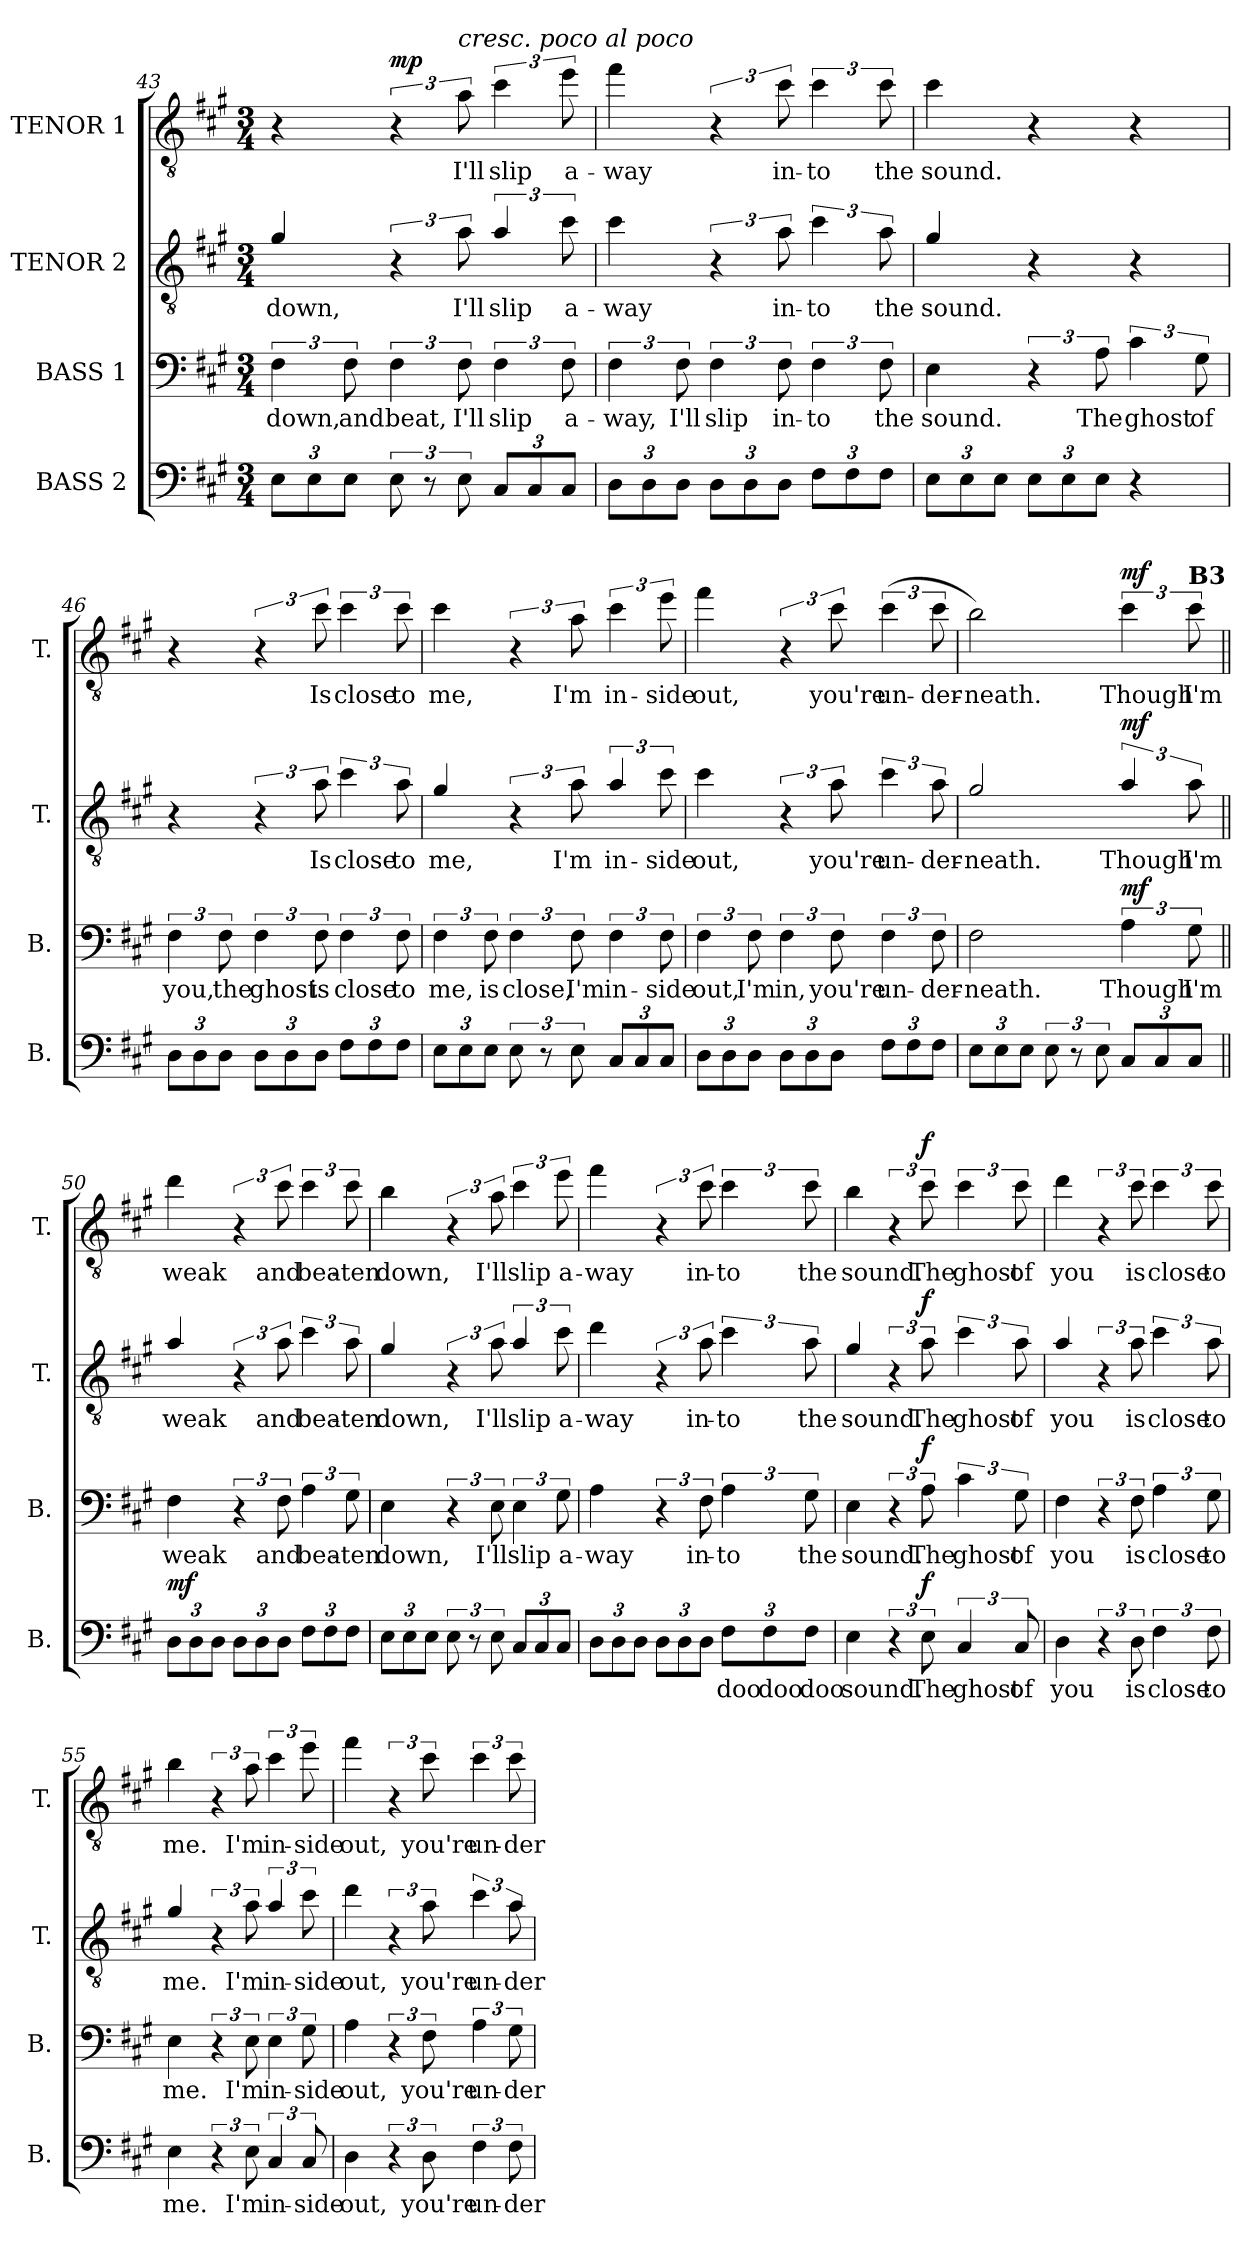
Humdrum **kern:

**kern	**text	**dynam	**kern	**text	**dynam	**kern	**text	**dynam	**kern	**text	**dynam
*part4	*part4	*part4	*part3	*part3	*part3	*part2	*part2	*part2	*part1	*part1	*part1
*staff4	*staff4	*staff4	*staff3	*staff3	*staff3	*staff2	*staff2	*staff2	*staff1	*staff1	*staff1
*I"BASS 2	*	*	*I"BASS 1	*	*	*I"TENOR 2	*	*	*I"TENOR 1	*	*
*I'B.	*	*	*I'B.	*	*	*I'T.	*	*	*I'T.	*	*
*clefF4	*	*	*clefF4	*	*	*clefGv2	*	*	*clefGv2	*	*
*	*	*	*	*	*	*ITrd7c12	*	*	*ITrd7c12	*	*
*k[f#c#g#]	*	*	*k[f#c#g#]	*	*	*k[f#c#g#]	*	*	*k[f#c#g#]	*	*
*M3/4	*	*	*M3/4	*	*	*M3/4	*	*	*M3/4	*	*
*Xbrackettup	*	*	*	*	*	*	*	*	*	*	*
=43	=43	=43	=43	=43	=43	=43	=43	=43	=43	=43	=43
!	!	!	!	!LO:LY:b	!	!	!LO:LY:b	!	!	!	!
12E\L	.	.	6F#\	down,	.	4G#/	down,	.	4r	.	.
12E\	.	.	.	.	.	.	.	.	.	.	.
!	!	!	!	!LO:LY:b	!	!	!	!	!	!	!
12E\J	.	.	12F#\	and	.	.	.	.	.	.	.
*brackettup	*	*	*	*	*	*	*	*	*	*	*
!	!	!	!	!LO:LY:b	!	!	!	!	!	!	!LO:DY:a
12E\	.	.	6F#\	beat,	.	6r	.	.	6r	.	mp
12r	.	.	.	.	.	.	.	.	.	.	.
!	!	!	!	!	!	!	!	!	!LO:TX:a:i:t=cresc. poco al poco	!	!
!	!	!	!	!LO:LY:b	!	!	!LO:LY:b	!	!	!LO:LY:b	!
12E\	.	.	12F#\	I'll	.	12A\	I'll	.	12A\	I'll	.
*Xbrackettup	*	*	*	*	*	*	*	*	*	*	*
!	!	!	!	!LO:LY:b	!	!	!LO:LY:b	!	!	!LO:LY:b	!
12C#/L	.	.	6F#\	slip	.	6A/	slip	.	6c#\	slip	.
12C#/	.	.	.	.	.	.	.	.	.	.	.
!	!	!	!	!LO:LY:b	!	!	!LO:LY:b	!	!	!LO:LY:b	!
12C#/J	.	.	12F#\	a-	.	12c#\	a-	.	12e\	a-	.
=44	=44	=44	=44	=44	=44	=44	=44	=44	=44	=44	=44
!	!	!	!	!LO:LY:b	!	!	!LO:LY:b	!	!	!LO:LY:b	!
12D\L	.	.	6F#\	-way,	.	4c#\	-way	.	4f#\	-way	.
12D\	.	.	.	.	.	.	.	.	.	.	.
!	!	!	!	!LO:LY:b	!	!	!	!	!	!	!
12D\J	.	.	12F#\	I'll	.	.	.	.	.	.	.
!	!	!	!	!LO:LY:b	!	!	!	!	!	!	!
12D\L	.	.	6F#\	slip	.	6r	.	.	6r	.	.
12D\	.	.	.	.	.	.	.	.	.	.	.
!	!	!	!	!LO:LY:b	!	!	!LO:LY:b	!	!	!LO:LY:b	!
12D\J	.	.	12F#\	in-	.	12A\	in-	.	12c#\	in-	.
!	!	!	!	!LO:LY:b	!	!	!LO:LY:b	!	!	!LO:LY:b	!
12F#\L	.	.	6F#\	-to	.	6c#\	-to	.	6c#\	-to	.
12F#\	.	.	.	.	.	.	.	.	.	.	.
!	!	!	!	!LO:LY:b	!	!	!LO:LY:b	!	!	!LO:LY:b	!
12F#\J	.	.	12F#\	the	.	12A\	the	.	12c#\	the	.
!!LO:LB:g=z
=45	=45	=45	=45	=45	=45	=45	=45	=45	=45	=45	=45
!	!	!	!	!LO:LY:b	!	!	!LO:LY:b	!	!	!LO:LY:b	!
12E\L	.	.	4E\	sound.	.	4G#/	sound.	.	4c#\	sound.	.
12E\	.	.	.	.	.	.	.	.	.	.	.
12E\J	.	.	.	.	.	.	.	.	.	.	.
12E\L	.	.	6r	.	.	4r	.	.	4r	.	.
12E\	.	.	.	.	.	.	.	.	.	.	.
!	!	!	!	!LO:LY:b	!	!	!	!	!	!	!
12E\J	.	.	12A\	The	.	.	.	.	.	.	.
!	!	!	!	!LO:LY:b	!	!	!	!	!	!	!
4r	.	.	6c#\	ghost	.	4r	.	.	4r	.	.
!	!	!	!	!LO:LY:b	!	!	!	!	!	!	!
.	.	.	12G#\	of	.	.	.	.	.	.	.
=46	=46	=46	=46	=46	=46	=46	=46	=46	=46	=46	=46
!	!	!	!	!LO:LY:b	!	!	!	!	!	!	!
12D\L	.	.	6F#\	you,	.	4r	.	.	4r	.	.
12D\	.	.	.	.	.	.	.	.	.	.	.
!	!	!	!	!LO:LY:b	!	!	!	!	!	!	!
12D\J	.	.	12F#\	the	.	.	.	.	.	.	.
!	!	!	!	!LO:LY:b	!	!	!	!	!	!	!
12D\L	.	.	6F#\	ghost	.	6r	.	.	6r	.	.
12D\	.	.	.	.	.	.	.	.	.	.	.
!	!	!	!	!LO:LY:b	!	!	!LO:LY:b	!	!	!LO:LY:b	!
12D\J	.	.	12F#\	is	.	12A\	Is	.	12c#\	Is	.
!	!	!	!	!LO:LY:b	!	!	!LO:LY:b	!	!	!LO:LY:b	!
12F#\L	.	.	6F#\	close	.	6c#\	close	.	6c#\	close	.
12F#\	.	.	.	.	.	.	.	.	.	.	.
!	!	!	!	!LO:LY:b	!	!	!LO:LY:b	!	!	!LO:LY:b	!
12F#\J	.	.	12F#\	to	.	12A\	to	.	12c#\	to	.
=47	=47	=47	=47	=47	=47	=47	=47	=47	=47	=47	=47
!	!	!	!	!LO:LY:b	!	!	!LO:LY:b	!	!	!LO:LY:b	!
12E\L	.	.	6F#\	me,	.	4G#/	me,	.	4c#\	me,	.
12E\	.	.	.	.	.	.	.	.	.	.	.
!	!	!	!	!LO:LY:b	!	!	!	!	!	!	!
12E\J	.	.	12F#\	is	.	.	.	.	.	.	.
*brackettup	*	*	*	*	*	*	*	*	*	*	*
!	!	!	!	!LO:LY:b	!	!	!	!	!	!	!
12E\	.	.	6F#\	close,	.	6r	.	.	6r	.	.
12r	.	.	.	.	.	.	.	.	.	.	.
!	!	!	!	!LO:LY:b	!	!	!LO:LY:b	!	!	!LO:LY:b	!
12E\	.	.	12F#\	I'm	.	12A\	I'm	.	12A\	I'm	.
*Xbrackettup	*	*	*	*	*	*	*	*	*	*	*
!	!	!	!	!LO:LY:b	!	!	!LO:LY:b	!	!	!LO:LY:b	!
12C#/L	.	.	6F#\	in-	.	6A/	in-	.	6c#\	in-	.
12C#/	.	.	.	.	.	.	.	.	.	.	.
!	!	!	!	!LO:LY:b	!	!	!LO:LY:b	!	!	!LO:LY:b	!
12C#/J	.	.	12F#\	-side	.	12c#\	-side	.	12e\	-side	.
=48	=48	=48	=48	=48	=48	=48	=48	=48	=48	=48	=48
!	!	!	!	!LO:LY:b	!	!	!LO:LY:b	!	!	!LO:LY:b	!
12D\L	.	.	6F#\	out,	.	4c#\	out,	.	4f#\	out,	.
12D\	.	.	.	.	.	.	.	.	.	.	.
!	!	!	!	!LO:LY:b	!	!	!	!	!	!	!
12D\J	.	.	12F#\	I'm	.	.	.	.	.	.	.
!	!	!	!	!LO:LY:b	!	!	!	!	!	!	!
12D\L	.	.	6F#\	in,	.	6r	.	.	6r	.	.
12D\	.	.	.	.	.	.	.	.	.	.	.
!	!	!	!	!LO:LY:b	!	!	!LO:LY:b	!	!	!LO:LY:b	!
12D\J	.	.	12F#\	you're	.	12A\	you're	.	12c#\	you're	.
!	!	!	!	!LO:LY:b	!	!	!LO:LY:b	!	!	!LO:LY:b	!
12F#\L	.	.	6F#\	un-	.	6c#\	un-	.	(>6c#\	un-	.
12F#\	.	.	.	.	.	.	.	.	.	.	.
!	!	!	!	!LO:LY:b	!	!	!LO:LY:b	!	!	!LO:LY:b	!
12F#\J	.	.	12F#\	-der-	.	12A\	-der-	.	12c#\	-der-	.
=49	=49	=49	=49	=49	=49	=49	=49	=49	=49	=49	=49
!	!	!	!	!LO:LY:b	!	!	!LO:LY:b	!	!	!LO:LY:b	!
12E\L	.	.	2F#\	-neath.	.	2G#/	-neath.	.	2B\)	-neath.	.
12E\	.	.	.	.	.	.	.	.	.	.	.
12E\J	.	.	.	.	.	.	.	.	.	.	.
*brackettup	*	*	*	*	*	*	*	*	*	*	*
12E\	.	.	.	.	.	.	.	.	.	.	.
12r	.	.	.	.	.	.	.	.	.	.	.
12E\	.	.	.	.	.	.	.	.	.	.	.
*Xbrackettup	*	*	*	*	*	*	*	*	*	*	*
!	!	!	!	!LO:LY:b	!LO:DY:a	!	!LO:LY:b	!LO:DY:a	!	!LO:LY:b	!LO:DY:a
12C#/L	.	.	6A\	Though	mf	6A/	Though	mf	6c#\	Though	mf
12C#/	.	.	.	.	.	.	.	.	.	.	.
!	!	!	!	!	!	!	!	!	!LO:TX:a:B:t=B3	!	!
!	!	!	!	!LO:LY:b	!	!	!LO:LY:b	!	!	!LO:LY:b	!
12C#/J	.	.	12G#\	I'm	.	12A\	I'm	.	12c#\	I'm	.
!!LO:PB:g=z
=50||	=50||	=50||	=50||	=50||	=50||	=50||	=50||	=50||	=50||	=50||	=50||
!	!	!LO:DY:a	!	!LO:LY:b	!	!	!LO:LY:b	!	!	!LO:LY:b	!
12D\L	.	mf	4F#\	weak	.	4A/	weak	.	4d\	weak	.
12D\	.	.	.	.	.	.	.	.	.	.	.
12D\J	.	.	.	.	.	.	.	.	.	.	.
12D\L	.	.	6r	.	.	6r	.	.	6r	.	.
12D\	.	.	.	.	.	.	.	.	.	.	.
!	!	!	!	!LO:LY:b	!	!	!LO:LY:b	!	!	!LO:LY:b	!
12D\J	.	.	12F#\	and	.	12A\	and	.	12c#\	and	.
!	!	!	!	!LO:LY:b	!	!	!LO:LY:b	!	!	!LO:LY:b	!
12F#\L	.	.	6A\	bea-	.	6c#\	bea-	.	6c#\	bea-	.
12F#\	.	.	.	.	.	.	.	.	.	.	.
!	!	!	!	!LO:LY:b	!	!	!LO:LY:b	!	!	!LO:LY:b	!
12F#\J	.	.	12G#\	-ten	.	12A\	-ten	.	12c#\	-ten	.
=51	=51	=51	=51	=51	=51	=51	=51	=51	=51	=51	=51
!	!	!	!	!LO:LY:b	!	!	!LO:LY:b	!	!	!LO:LY:b	!
12E\L	.	.	4E\	down,	.	4G#/	down,	.	4B\	down,	.
12E\	.	.	.	.	.	.	.	.	.	.	.
12E\J	.	.	.	.	.	.	.	.	.	.	.
*brackettup	*	*	*	*	*	*	*	*	*	*	*
12E\	.	.	6r	.	.	6r	.	.	6r	.	.
12r	.	.	.	.	.	.	.	.	.	.	.
!	!	!	!	!LO:LY:b	!	!	!LO:LY:b	!	!	!LO:LY:b	!
12E\	.	.	12E\	I'll	.	12A\	I'll	.	12A\	I'll	.
*Xbrackettup	*	*	*	*	*	*	*	*	*	*	*
!	!	!	!	!LO:LY:b	!	!	!LO:LY:b	!	!	!LO:LY:b	!
12C#/L	.	.	6E\	slip	.	6A/	slip	.	6c#\	slip	.
12C#/	.	.	.	.	.	.	.	.	.	.	.
!	!	!	!	!LO:LY:b	!	!	!LO:LY:b	!	!	!LO:LY:b	!
12C#/J	.	.	12G#\	a-	.	12c#\	a-	.	12e\	a-	.
=52	=52	=52	=52	=52	=52	=52	=52	=52	=52	=52	=52
!	!	!	!	!LO:LY:b	!	!	!LO:LY:b	!	!	!LO:LY:b	!
12D\L	.	.	4A\	-way	.	4d\	-way	.	4f#\	-way	.
12D\	.	.	.	.	.	.	.	.	.	.	.
12D\J	.	.	.	.	.	.	.	.	.	.	.
12D\L	.	.	6r	.	.	6r	.	.	6r	.	.
12D\	.	.	.	.	.	.	.	.	.	.	.
!	!	!	!	!LO:LY:b	!	!	!LO:LY:b	!	!	!LO:LY:b	!
12D\J	.	.	12F#\	in-	.	12A\	in-	.	12c#\	in-	.
!	!LO:LY:b	!	!	!LO:LY:b	!	!	!LO:LY:b	!	!	!LO:LY:b	!
12F#\L	doo	.	6A\	-to	.	6c#\	-to	.	6c#\	-to	.
!	!LO:LY:b	!	!	!	!	!	!	!	!	!	!
12F#\	doo	.	.	.	.	.	.	.	.	.	.
!	!LO:LY:b	!	!	!LO:LY:b	!	!	!LO:LY:b	!	!	!LO:LY:b	!
12F#\J	doo	.	12G#\	the	.	12A\	the	.	12c#\	the	.
=53	=53	=53	=53	=53	=53	=53	=53	=53	=53	=53	=53
!	!LO:LY:b	!	!	!LO:LY:b	!	!	!LO:LY:b	!	!	!LO:LY:b	!
4E\	sound.	.	4E\	sound.	.	4G#/	sound.	.	4B\	sound.	.
*brackettup	*	*	*	*	*	*	*	*	*	*	*
6r	.	.	6r	.	.	6r	.	.	6r	.	.
!	!LO:LY:b	!LO:DY:a	!	!LO:LY:b	!LO:DY:a	!	!LO:LY:b	!LO:DY:a	!	!LO:LY:b	!LO:DY:a
12E\	The	f	12A\	The	f	12A\	The	f	12c#\	The	f
!	!LO:LY:b	!	!	!LO:LY:b	!	!	!LO:LY:b	!	!	!LO:LY:b	!
6C#/	ghost	.	6c#\	ghost	.	6c#\	ghost	.	6c#\	ghost	.
!	!LO:LY:b	!	!	!LO:LY:b	!	!	!LO:LY:b	!	!	!LO:LY:b	!
12C#/	of	.	12G#\	of	.	12A\	of	.	12c#\	of	.
=54	=54	=54	=54	=54	=54	=54	=54	=54	=54	=54	=54
!	!LO:LY:b	!	!	!LO:LY:b	!	!	!LO:LY:b	!	!	!LO:LY:b	!
4D\	you	.	4F#\	you	.	4A/	you	.	4d\	you	.
6r	.	.	6r	.	.	6r	.	.	6r	.	.
!	!LO:LY:b	!	!	!LO:LY:b	!	!	!LO:LY:b	!	!	!LO:LY:b	!
12D\	is	.	12F#\	is	.	12A\	is	.	12c#\	is	.
!	!LO:LY:b	!	!	!LO:LY:b	!	!	!LO:LY:b	!	!	!LO:LY:b	!
6F#\	close	.	6A\	close	.	6c#\	close	.	6c#\	close	.
!	!LO:LY:b	!	!	!LO:LY:b	!	!	!LO:LY:b	!	!	!LO:LY:b	!
12F#\	to	.	12G#\	to	.	12A\	to	.	12c#\	to	.
=55	=55	=55	=55	=55	=55	=55	=55	=55	=55	=55	=55
!	!LO:LY:b	!	!	!LO:LY:b	!	!	!LO:LY:b	!	!	!LO:LY:b	!
4E\	me.	.	4E\	me.	.	4G#/	me.	.	4B\	me.	.
6r	.	.	6r	.	.	6r	.	.	6r	.	.
!	!LO:LY:b	!	!	!LO:LY:b	!	!	!LO:LY:b	!	!	!LO:LY:b	!
12E\	I'm	.	12E\	I'm	.	12A\	I'm	.	12A\	I'm	.
!	!LO:LY:b	!	!	!LO:LY:b	!	!	!LO:LY:b	!	!	!LO:LY:b	!
6C#/	in-	.	6E\	in-	.	6A/	in-	.	6c#\	in-	.
!	!LO:LY:b	!	!	!LO:LY:b	!	!	!LO:LY:b	!	!	!LO:LY:b	!
12C#/	-side	.	12G#\	-side	.	12c#\	-side	.	12e\	-side	.
!!LO:LB:g=z
=56	=56	=56	=56	=56	=56	=56	=56	=56	=56	=56	=56
!	!LO:LY:b	!	!	!LO:LY:b	!	!	!LO:LY:b	!	!	!LO:LY:b	!
4D\	out,	.	4A\	out,	.	4d\	out,	.	4f#\	out,	.
6r	.	.	6r	.	.	6r	.	.	6r	.	.
!	!LO:LY:b	!	!	!LO:LY:b	!	!	!LO:LY:b	!	!	!LO:LY:b	!
12D\	you're	.	12F#\	you're	.	12A\	you're	.	12c#\	you're	.
!	!LO:LY:b	!	!	!LO:LY:b	!	!	!LO:LY:b	!	!	!LO:LY:b	!
6F#\	un-	.	6A\	un-	.	6c#\	un-	.	6c#\	un-	.
!	!LO:LY:b	!	!	!LO:LY:b	!	!	!LO:LY:b	!	!	!LO:LY:b	!
12F#\	-der-	.	12G#\	-der-	.	12A\	-der-	.	12c#\	-der-	.
=	=	=	=	=	=	=	=	=	=	=	=
*-	*-	*-	*-	*-	*-	*-	*-	*-	*-	*-	*-
